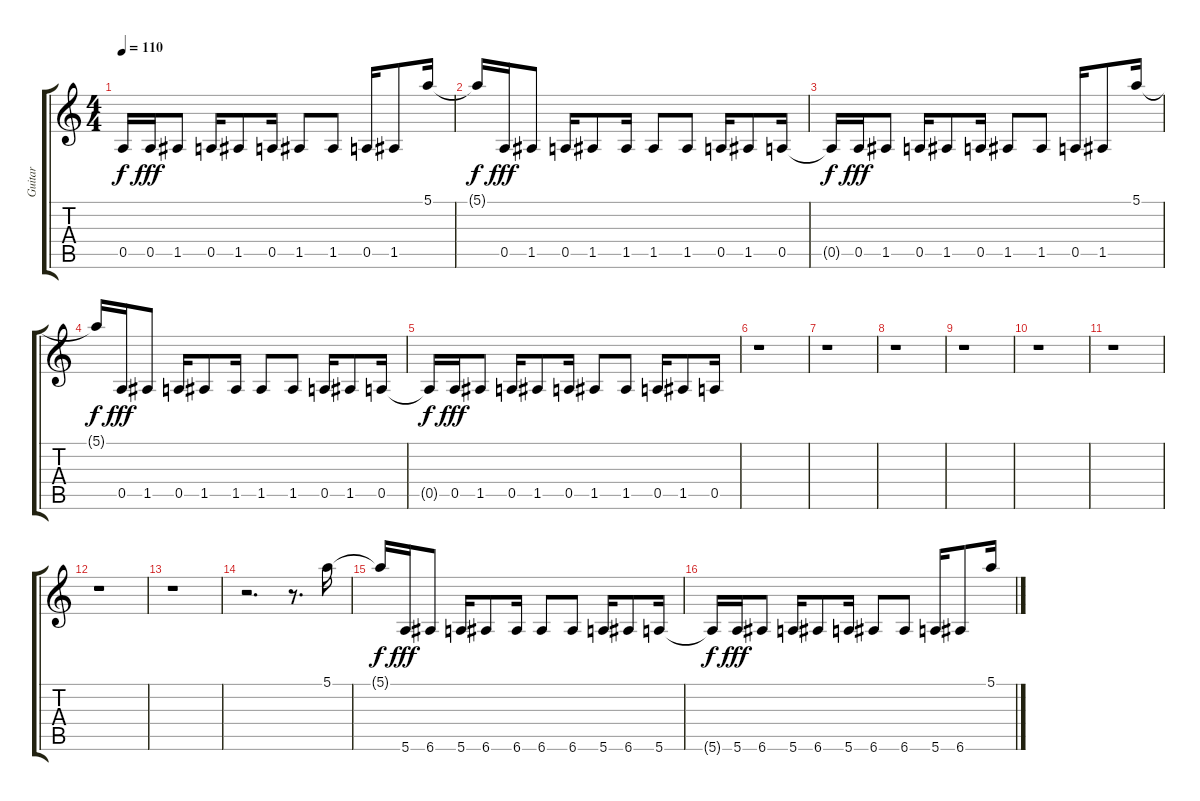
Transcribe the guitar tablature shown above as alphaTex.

\track ("Guitar" "Guitar") {instrument overdrivenguitar}
\staff {score tabs}
\tuning (E4 B3 G3 D3 A2 E2) {hide}
\ts (4 4)
\tempo 110
\clef g2
\ks c
0.5{t}.16{dy f} 0.5.16{dy fff} 1.5.8 0.5.16 1.5.8 0.5.16 1.5.8 1.5.8 0.5.16 1.5.8 5.1.16 |
5.1{t}.16{dy f} 0.5.16{dy fff} 1.5.8 0.5.16 1.5.8 1.5.16 1.5.8 1.5.8 0.5.16 1.5.8 0.5.16 |
0.5{t}.16{dy f} 0.5.16{dy fff} 1.5.8 0.5.16 1.5.8 0.5.16 1.5.8 1.5.8 0.5.16 1.5.8 5.1.16 |
5.1{t}.16{dy f} 0.5.16{dy fff} 1.5.8 0.5.16 1.5.8 1.5.16 1.5.8 1.5.8 0.5.16 1.5.8 0.5.16 |
0.5{t}.16{dy f} 0.5.16{dy fff} 1.5.8 0.5.16 1.5.8 0.5.16 1.5.8 1.5.8 0.5.16 1.5.8 0.5.16 |
r.1 |
r.1 |
r.1 |
r.1 |
r.1 |
r.1 |
r.1 |
r.1 |
r.2{d} r.8{d} 5.1.16 |
5.1{t}.16{dy f} 5.6.16{dy fff} 6.6.8 5.6.16 6.6.8 6.6.16 6.6.8 6.6.8 5.6.16 6.6.8 5.6.16 |
5.6{t}.16{dy f} 5.6.16{dy fff} 6.6.8 5.6.16 6.6.8 5.6.16 6.6.8 6.6.8 5.6.16 6.6.8 5.1.16
